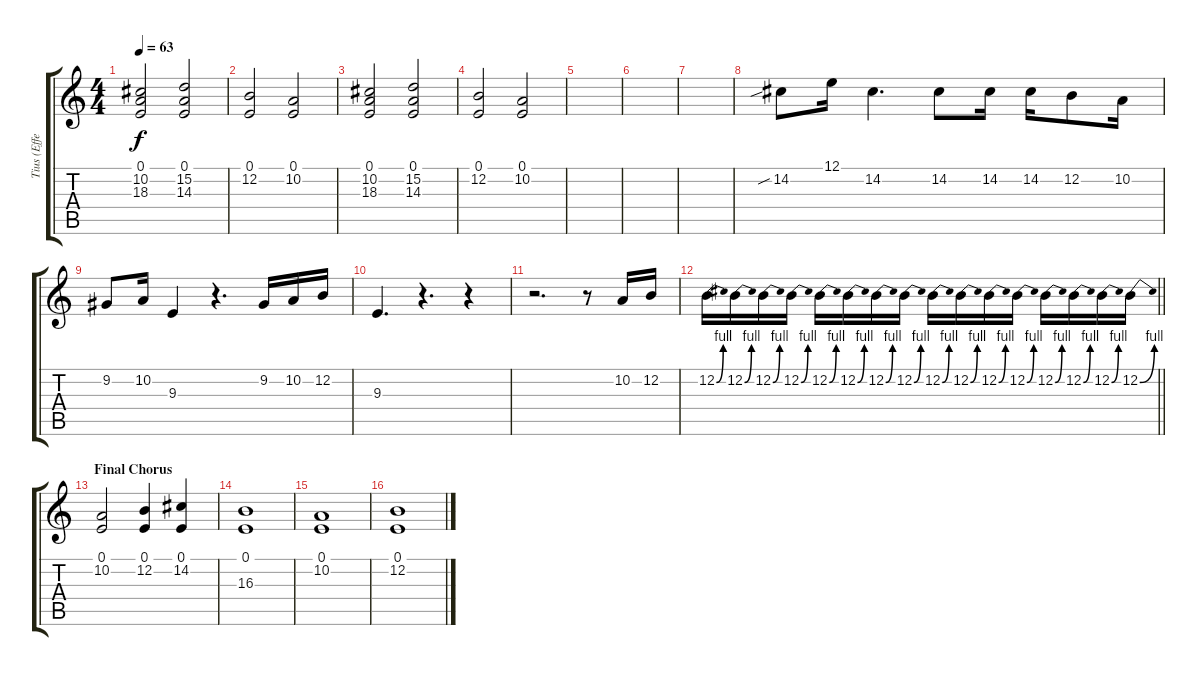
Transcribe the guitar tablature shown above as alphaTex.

\track ("Tius (Effect)" "Tius (Effe") {instrument acousticgrandpiano}
\staff {score tabs}
\tuning (E4 B3 G3 D3 A2 E2) {hide}
\ts (4 4)
\tempo 63
\clef g2
\ks c
(0.1 10.2 18.3).2{dy f} (0.1 15.2 14.3).2 |
(0.1 12.2).2 (0.1 10.2).2 |
(0.1 10.2 18.3).2 (0.1 15.2 14.3).2 |
(0.1 12.2).2 (0.1 10.2).2 |
|
|
|
14.2{sib}.8 12.1.16 14.2.4{d} 14.2.8 14.2.16 14.2.16 12.2.8 10.2.16 |
9.2.8 10.2.16 9.3.4 r.4{d} 9.2.16 10.2.16 12.2.16 |
9.3.4{d} r.4{d} r.4 |
r.2{d} r.8 10.2.16 12.2.16 |
\barLineRight lightlight
12.2{be (bend 0 0 60 4)}.16{volume 5} 12.2{be (bend 0 0 60 4)}.16 12.2{be (bend 0 0 60 4)}.16 12.2{be (bend 0 0 60 4)}.16 12.2{be (bend 0 0 60 4)}.16 12.2{be (bend 0 0 60 4)}.16 12.2{be (bend 0 0 60 4)}.16 12.2{be (bend 0 0 60 4)}.16 12.2{be (bend 0 0 60 4)}.16 12.2{be (bend 0 0 60 4)}.16 12.2{be (bend 0 0 60 4)}.16 12.2{be (bend 0 0 60 4)}.16 12.2{be (bend 0 0 60 4)}.16 12.2{be (bend 0 0 60 4)}.16 12.2{be (bend 0 0 60 4)}.16 12.2{be (bend 0 0 60 4)}.16 |
\section ("" "Final Chorus")
(0.1 10.2).2{volume 11 instrument synthstrings2} (0.1 12.2).4 (0.1 14.2).4 |
(0.1 16.3).1 |
(0.1 10.2).1 |
(0.1 12.2).1
